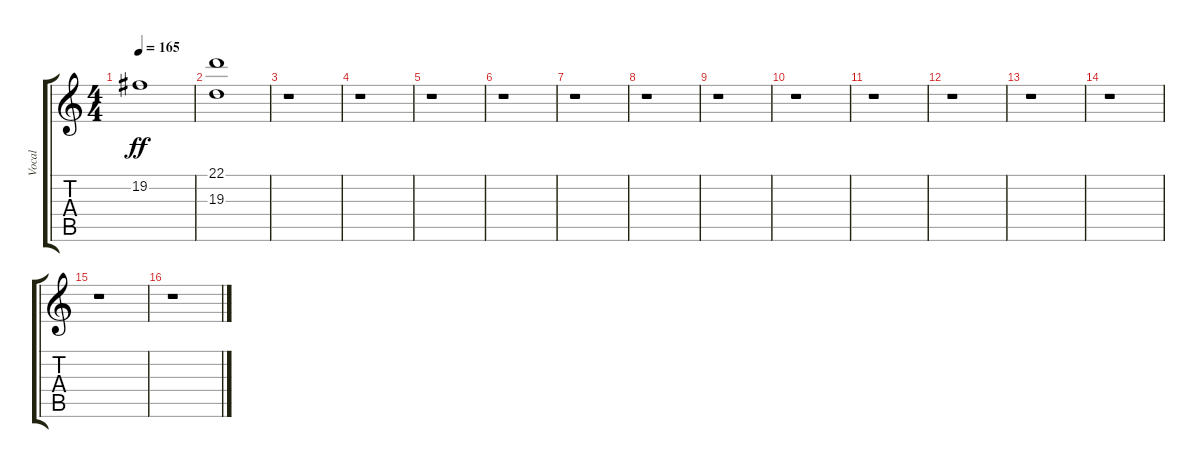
\track ("Vocal" "Vocal") {instrument rockorgan}
\staff {score tabs}
\tuning (E4 B3 G3 D3 A2 E2) {hide}
\ts (4 4)
\tempo 165
\clef g2
\ks c
19.2.1{dy ff} |
(22.1 19.3).1 |
r.1 |
r.1 |
r.1 |
r.1 |
r.1 |
r.1 |
r.1 |
r.1 |
r.1 |
r.1 |
r.1 |
r.1 |
r.1 |
r.1
